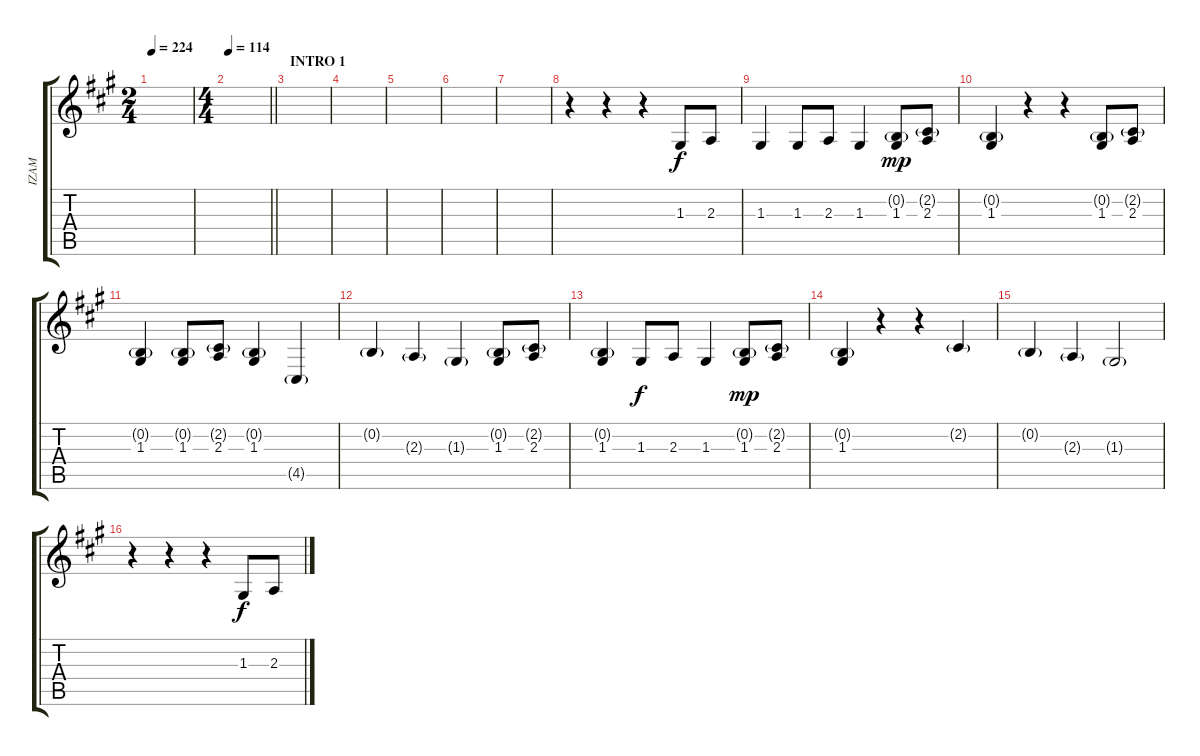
\track ("IZAM" "IZAM") {instrument oboe}
\staff {score tabs}
\tuning (E4 B3 G3 D3 A2 E2) {hide}
\ts (2 4)
\tempo 224
\clef g2
\ks a
|
\ts (4 4)
\tempo 114
\barLineRight lightlight
|
\section ("" "INTRO 1")
|
|
|
|
|
r.4 r.4 r.4 1.3.8 2.3.8 |
1.3.4 1.3.8 2.3.8 1.3.4 (0.2{g} 1.3).8{dy mp} (2.2{g} 2.3).8 |
(0.2{g} 1.3).4 r.4 r.4 (0.2{g} 1.3).8 (2.2{g} 2.3).8 |
(0.2{g} 1.3).4 (0.2{g} 1.3).8 (2.2{g} 2.3).8 (0.2{g} 1.3).4 4.5{g}.4 |
0.2{g}.4 2.3{g}.4 1.3{g}.4 (0.2{g} 1.3).8 (2.2{g} 2.3).8 |
(0.2{g} 1.3).4 1.3.8{dy f} 2.3.8 1.3.4 (0.2{g} 1.3).8{dy mp} (2.2{g} 2.3).8 |
(0.2{g} 1.3).4 r.4 r.4 2.2{g}.4 |
0.2{g}.4 2.3{g}.4 1.3{g}.2 |
r.4 r.4 r.4 1.3.8{dy f} 2.3.8
